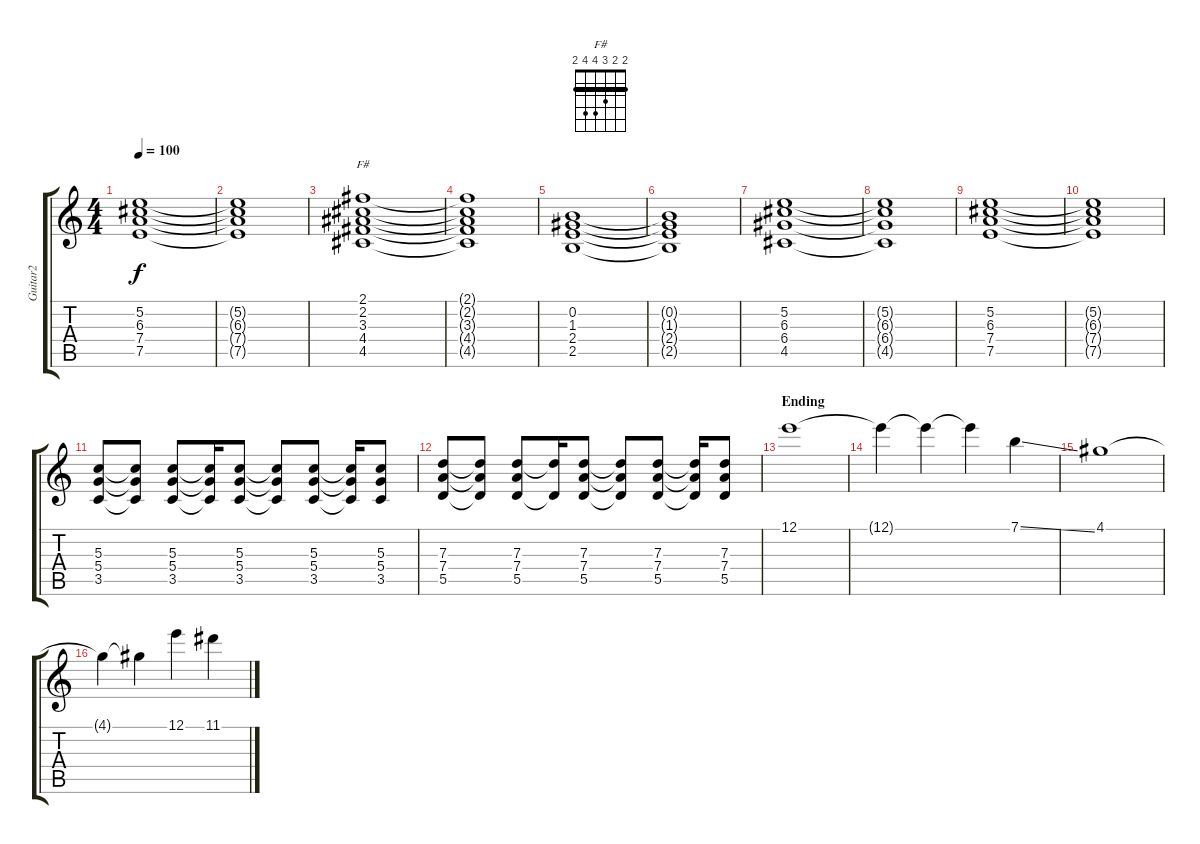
\track ("Guitar2" "Guitar2") {instrument overdrivenguitar}
\staff {score tabs}
\tuning (E4 B3 G3 D3 A2 E2) {hide}
\chord ("F#" 2 2 3 4 4 2) {barre 2}
\ts (4 4)
\tempo 100
\clef g2
\ks c
(5.2 6.3 7.4 7.5).1{dy f} |
(5.2{t} 6.3{t} 7.4{t} 7.5{t}).1 |
(2.1 2.2 3.3 4.4 4.5).1{ch "F#"} |
(2.1{t} 2.2{t} 3.3{t} 4.4{t} 4.5{t}).1 |
(0.2 1.3 2.4 2.5).1{volume 10} |
(0.2{t} 1.3{t} 2.4{t} 2.5{t}).1 |
(5.2 6.3 6.4 4.5).1 |
(5.2{t} 6.3{t} 6.4{t} 4.5{t}).1 |
(5.2 6.3 7.4 7.5).1 |
(5.2{t} 6.3{t} 7.4{t} 7.5{t}).1 |
(5.3 5.4 3.5).8 (5.3{t} 5.4{t} 3.5{t}).8 (5.3 5.4 3.5).8 (5.3{t} 5.4{t} 3.5{t}).16 (5.3 5.4 3.5).8 (5.3{t} 5.4{t} 3.5{t}).8 (5.3 5.4 3.5).8 (5.3{t} 5.4{t} 3.5{t}).16 (5.3 5.4 3.5).8 |
(7.3 7.4 5.5).8 (7.3{t} 7.4{t} 5.5{t}).8 (7.3 7.4 5.5).8 (7.3{t} 5.5{t}).16 (7.3 7.4 5.5).8 (7.3{t} 7.4{t} 5.5{t}).8 (7.3 7.4 5.5).8 (7.3{t} 7.4{t} 5.5{t}).16 (7.3 7.4 5.5).8 |
\section ("" "Ending")
12.1.1 |
12.1{t}.4 12.1{t}.4 12.1{t}.4 7.1{ss}.4 |
4.1.1 |
4.1{t}.4 4.1{t}.4 12.1.4 11.1.4
